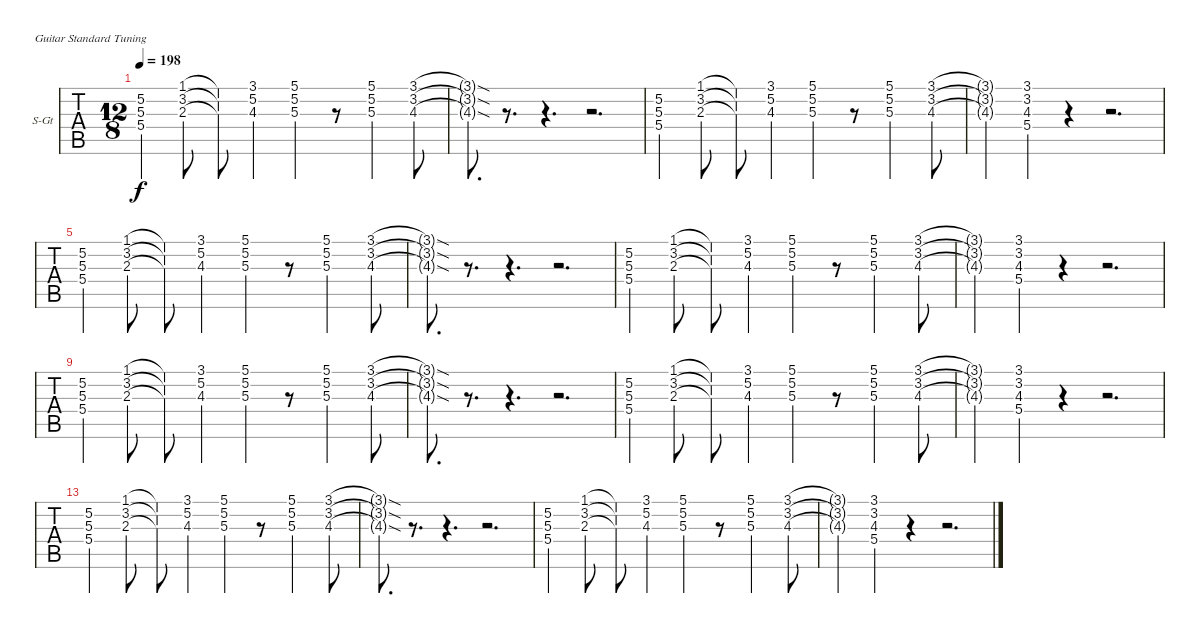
\bracketExtendMode nobrackets
\firstSystemTrackNameOrientation horizontal
\otherSystemsTrackNameOrientation horizontal
\defaultBarNumberDisplay FirstOfSystem
\track ("Acoustic" "S-Gt") {instrument acousticguitarsteel}
\staff {tabs}
\tuning (E4 B3 G3 D3 A2 E2)
\ts (12 8)
\tempo 198
\clef g2
\ks c
(5.2 5.3 5.4).4{dy f} (1.1 3.2 2.3).8 (1.1{t} 3.2{t} 2.3{t}).8 (3.1 5.2 4.3).4 (5.1 5.2 5.3).4 r.8 (5.1 5.2 5.3).4 (3.1 3.2 4.3).8 |
(3.1{sod t} 3.2{sod t} 4.3{sod t}).8{d} r.8{d} r.4{d} r.2{d} |
(5.2 5.3 5.4).4 (1.1 3.2 2.3).8 (1.1{t} 3.2{t} 2.3{t}).8 (3.1 5.2 4.3).4 (5.1 5.2 5.3).4 r.8 (5.1 5.2 5.3).4 (3.1 3.2 4.3).8 |
(3.1{t} 3.2{t} 4.3{t}).4 (3.1 3.2 4.3 5.4).4 r.4 r.2{d} |
(5.2 5.3 5.4).4 (1.1 3.2 2.3).8 (1.1{t} 3.2{t} 2.3{t}).8 (3.1 5.2 4.3).4 (5.1 5.2 5.3).4 r.8 (5.1 5.2 5.3).4 (3.1 3.2 4.3).8 |
(3.1{sod t} 3.2{sod t} 4.3{sod t}).8{d} r.8{d} r.4{d} r.2{d} |
(5.2 5.3 5.4).4 (1.1 3.2 2.3).8 (1.1{t} 3.2{t} 2.3{t}).8 (3.1 5.2 4.3).4 (5.1 5.2 5.3).4 r.8 (5.1 5.2 5.3).4 (3.1 3.2 4.3).8 |
(3.1{t} 3.2{t} 4.3{t}).4 (3.1 3.2 4.3 5.4).4 r.4 r.2{d} |
(5.2 5.3 5.4).4 (1.1 3.2 2.3).8 (1.1{t} 3.2{t} 2.3{t}).8 (3.1 5.2 4.3).4 (5.1 5.2 5.3).4 r.8 (5.1 5.2 5.3).4 (3.1 3.2 4.3).8 |
(3.1{sod t} 3.2{sod t} 4.3{sod t}).8{d} r.8{d} r.4{d} r.2{d} |
(5.2 5.3 5.4).4 (1.1 3.2 2.3).8 (1.1{t} 3.2{t} 2.3{t}).8 (3.1 5.2 4.3).4 (5.1 5.2 5.3).4 r.8 (5.1 5.2 5.3).4 (3.1 3.2 4.3).8 |
(3.1{t} 3.2{t} 4.3{t}).4 (3.1 3.2 4.3 5.4).4 r.4 r.2{d} |
(5.2 5.3 5.4).4 (1.1 3.2 2.3).8 (1.1{t} 3.2{t} 2.3{t}).8 (3.1 5.2 4.3).4 (5.1 5.2 5.3).4 r.8 (5.1 5.2 5.3).4 (3.1 3.2 4.3).8 |
(3.1{sod t} 3.2{sod t} 4.3{sod t}).8{d} r.8{d} r.4{d} r.2{d} |
(5.2 5.3 5.4).4 (1.1 3.2 2.3).8 (1.1{t} 3.2{t} 2.3{t}).8 (3.1 5.2 4.3).4 (5.1 5.2 5.3).4 r.8 (5.1 5.2 5.3).4 (3.1 3.2 4.3).8 |
(3.1{t} 3.2{t} 4.3{t}).4 (3.1 3.2 4.3 5.4).4 r.4 r.2{d}
